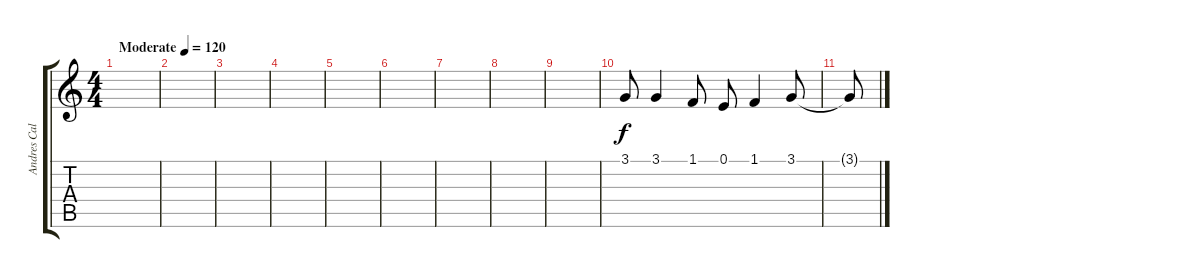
\track ("Andres Calamaro" "Andres Cal") {instrument lead6voice}
\staff {score tabs}
\tuning (E4 B3 G3 D3 A2 E2) {hide}
\ts (4 4)
\tempo (120 "Moderate")
\clef g2
\ks c
|
|
|
|
|
|
|
|
|
3.1.8 3.1.4 1.1.8 0.1.8 1.1.4 3.1.8 |
3.1{t}.8{dy f}
